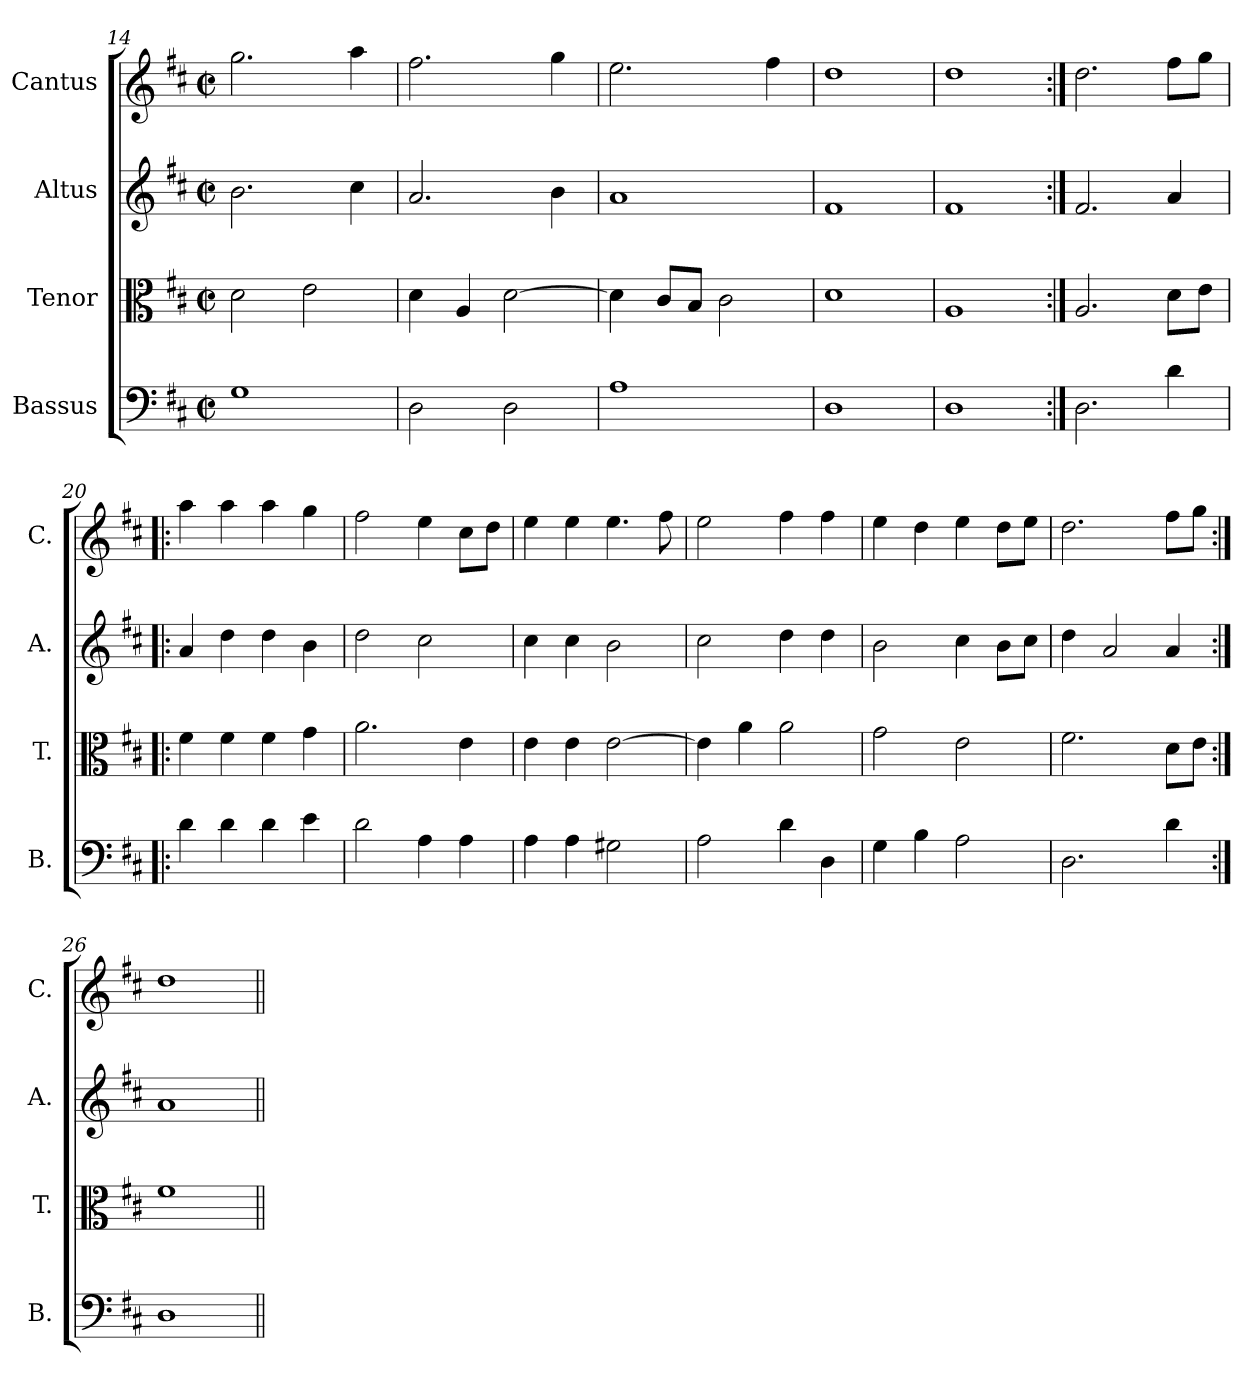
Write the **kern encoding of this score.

**kern	**kern	**kern	**kern
*part4	*part3	*part2	*part1
*staff4	*staff3	*staff2	*staff1
*I"Bassus	*I"Tenor	*I"Altus	*I"Cantus
*I'B.	*I'T.	*I'A.	*I'C.
!!LO:LB:g=z
*clefF4	*clefC3	*clefG2	*clefG2
*k[f#c#]	*k[f#c#]	*k[f#c#]	*k[f#c#]
*D:	*D:	*D:	*D:
*M2/2	*M2/2	*M2/2	*M2/2
*met(c|)	*met(c|)	*met(c|)	*met(c|)
=14	=14	=14	=14
1G\	2d\	2.b\	2.gg\
.	2e\	.	.
.	.	4cc#\	4aa\
=15	=15	=15	=15
2D\	4d\	2.a/	2.ff#\
.	4A/	.	.
2D\	[2d\	.	.
.	.	4b\	4gg\
=16	=16	=16	=16
1A\	4d\]	1a/	2.ee\
.	8c#/L	.	.
.	8B/J	.	.
.	2c#\	.	.
.	.	.	4ff#\
=17	=17	=17	=17
1D\	1d\	1f#/	1dd\
=18	=18	=18	=18
1D\	1A/	1f#/	1dd\
=19:|!	=19:|!	=19:|!	=19:|!
2.D\	2.A/	2.f#/	2.dd\
4d\	8d\L	4a/	8ff#\L
.	8e\J	.	8gg\J
=20!|:	=20!|:	=20!|:	=20!|:
4d\	4f#\	4a/	4aa\
4d\	4f#\	4dd\	4aa\
4d\	4f#\	4dd\	4aa\
4e\	4g\	4b\	4gg\
!!LO:LB:g=z
=21	=21	=21	=21
2d\	2.a\	2dd\	2ff#\
4A\	.	2cc#\	4ee\
4A\	4e\	.	8cc#\L
.	.	.	8dd\J
=22	=22	=22	=22
4A\	4e\	4cc#\	4ee\
4A\	4e\	4cc#\	4ee\
2G#X\	[2e\	2b\	4.ee\
.	.	.	8ff#\
=23	=23	=23	=23
2A\	4e\]	2cc#\	2ee\
.	4a\	.	.
4d\	2a\	4dd\	4ff#\
4D\	.	4dd\	4ff#\
=24	=24	=24	=24
4G\	2g\	2b\	4ee\
4B\	.	.	4dd\
2A\	2e\	4cc#\	4ee\
.	.	8b\L	8dd\L
.	.	8cc#\J	8ee\J
=25	=25	=25	=25
2.D\	2.f#\	4dd\	2.dd\
.	.	2a/	.
4d\	8d\L	4a/	8ff#\L
.	8e\J	.	8gg\J
=26:|!	=26:|!	=26:|!	=26:|!
1D\	1f#\	1a/	1dd\
=||	=||	=||	=||
*-	*-	*-	*-
